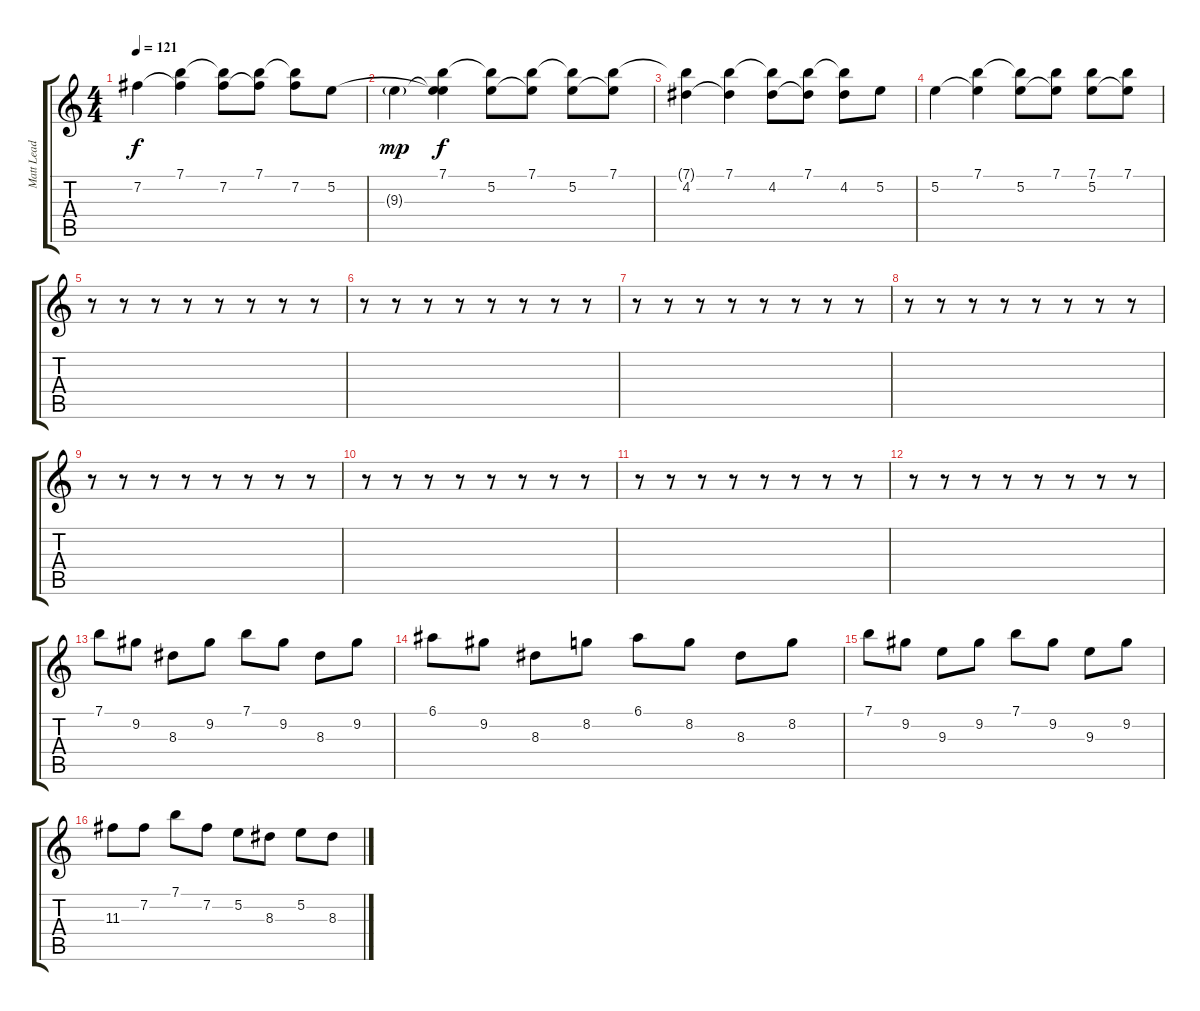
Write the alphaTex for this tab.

\track ("Matt Lead " "Matt Lead ") {instrument distortionguitar}
\staff {score tabs}
\tuning (E4 B3 G3 D3 A2 E2) {hide}
\ts (4 4)
\tempo 121
\clef g2
\ks c
7.2.4{dy f} (7.1 7.2{t}).4 (7.1{t} 7.2).8 (7.1 7.2{t}).8 (7.1{t} 7.2).8 5.2.8 |
9.3{g}.4{dy mp} (7.1 5.2{t} 9.3{t}).4{dy f} (7.1{t} 5.2).8 (7.1 5.2{t}).8 (7.1{t} 5.2).8 (7.1 5.2{t}).8 |
(7.1{t} 4.2).4 (7.1 4.2{t}).4 (7.1{t} 4.2).8 (7.1 4.2{t}).8 (7.1{t} 4.2).8 5.2.8 |
5.2.4 (7.1 5.2{t}).4 (7.1{t} 5.2).8 (7.1 5.2{t}).8 (7.1 5.2).8 (7.1 5.2{t}).8 |
r.8 r.8 r.8 r.8 r.8 r.8 r.8 r.8 |
r.8 r.8 r.8 r.8 r.8 r.8 r.8 r.8 |
r.8 r.8 r.8 r.8 r.8 r.8 r.8 r.8 |
r.8 r.8 r.8 r.8 r.8 r.8 r.8 r.8 |
r.8 r.8 r.8 r.8 r.8 r.8 r.8 r.8 |
r.8 r.8 r.8 r.8 r.8 r.8 r.8 r.8 |
r.8 r.8 r.8 r.8 r.8 r.8 r.8 r.8 |
r.8 r.8 r.8 r.8 r.8 r.8 r.8 r.8 |
7.1.8 9.2.8 8.3.8 9.2.8 7.1.8 9.2.8 8.3.8 9.2.8 |
6.1.8 9.2.8 8.3.8 8.2.8 6.1.8 8.2.8 8.3.8 8.2.8 |
7.1.8 9.2.8 9.3.8 9.2.8 7.1.8 9.2.8 9.3.8 9.2.8 |
11.3.8 7.2.8 7.1.8 7.2.8 5.2.8 8.3.8 5.2.8 8.3.8
